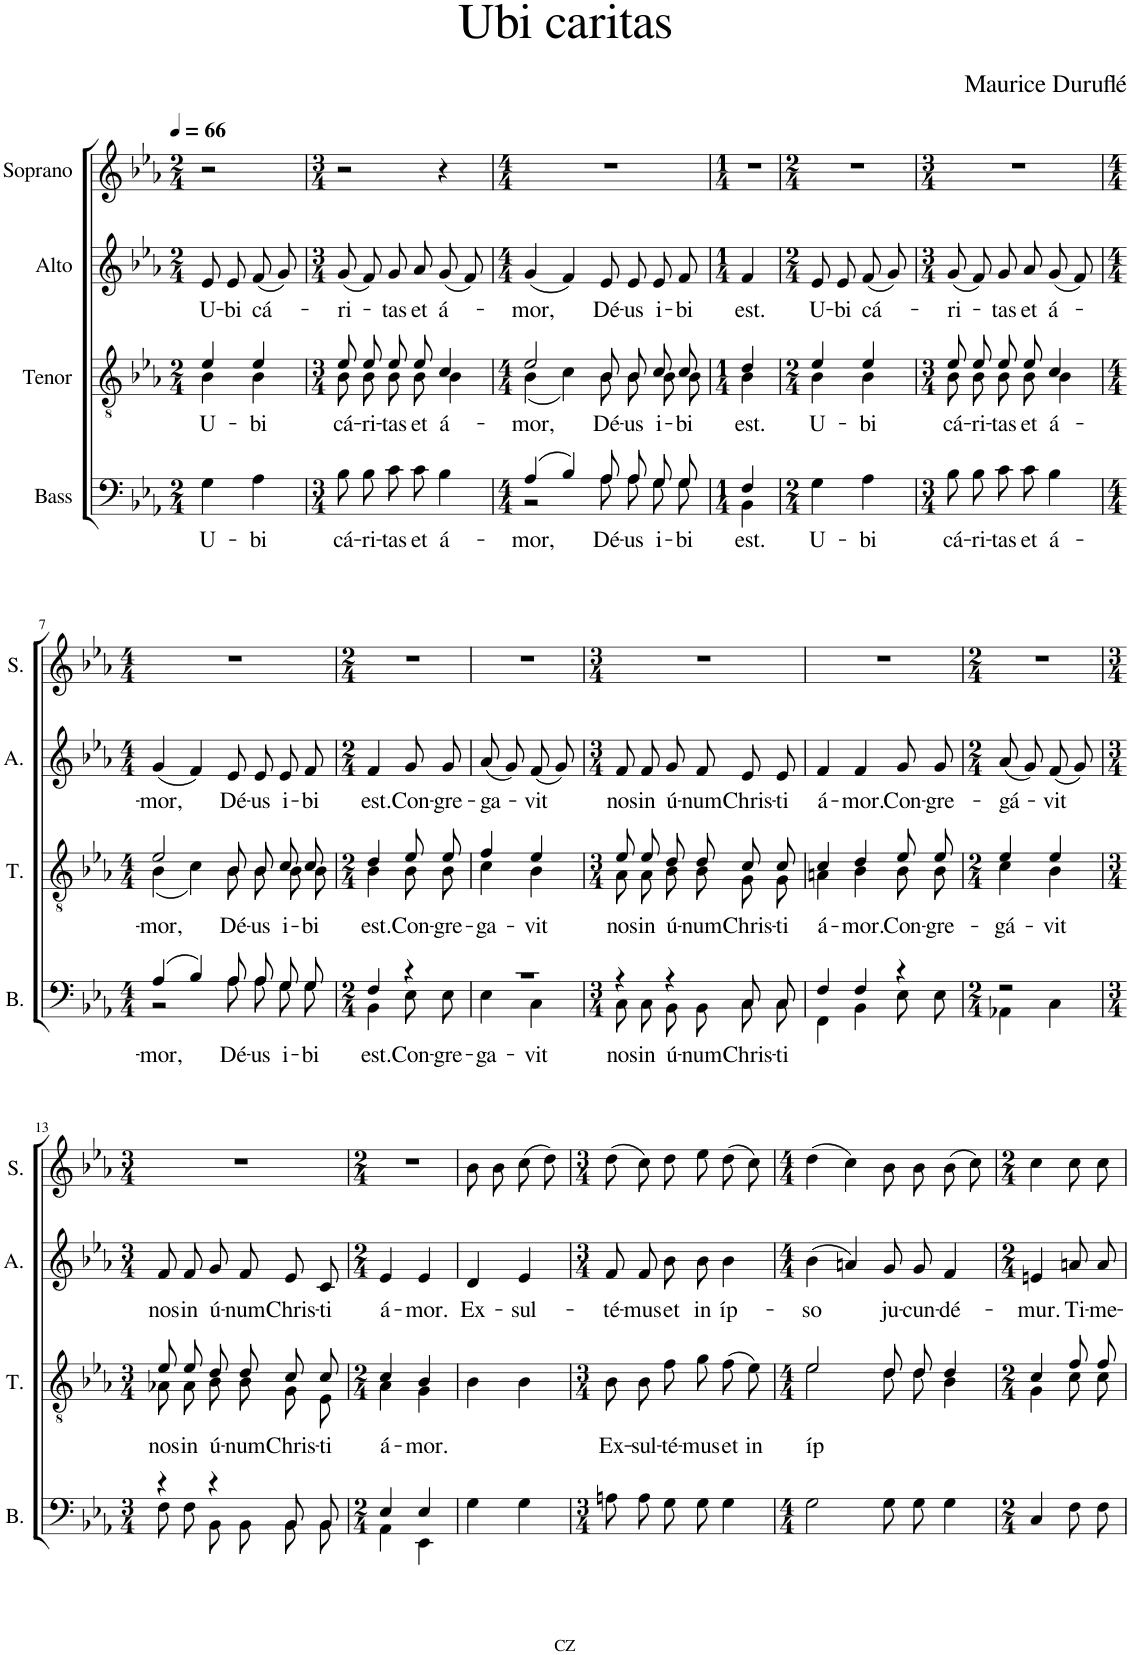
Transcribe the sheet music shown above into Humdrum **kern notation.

**kern	**text	**kern	**text	**kern	**text	**kern
*part4	*part4	*part3	*part3	*part2	*part2	*part1
*staff4	*staff4	*staff3	*staff3	*staff2	*staff2	*staff1
*I"Bass	*	*I"Tenor	*	*I"Alto	*	*I"Soprano
*I'B.	*	*I'T.	*	*I'A.	*	*I'S.
*clefF4	*	*clefGv2	*	*clefG2	*	*clefG2
*	*	*	*	*	*	*Trd1c2
*k[b-e-a-]	*	*k[b-e-a-]	*	*k[b-e-a-]	*	*k[b-e-a-]
*M2/4	*	*M2/4	*	*M2/4	*	*M2/4
*MM66	*	*MM66	*	*MM66	*	*MM66
=1	=1	=1	=1	=1	=1	=1
!	!LO:LY:b	!	!LO:LY:b	!	!LO:LY:b	!
*	*	*^	*	*	*	*
4G\	U-	4e-/	4B-\	U-	8e-/L	U-	2r
!	!	!	!	!	!	!LO:LY:b	!
.	.	.	.	.	8e-/J	-bi	.
!	!LO:LY:b	!	!	!LO:LY:b	!	!LO:LY:b	!
4A-\	-bi	4e-/	4B-\	-bi	(8f/L	cá-	.
.	.	.	.	.	8g/J)	.	.
=2	=2	=2	=2	=2	=2	=2	=2
*M3/4	*	*M3/4	*	*	*M3/4	*	*M3/4
!	!LO:LY:b	!	!	!LO:LY:b	!	!LO:LY:b	!
8B-\L	cá-	8e-/L	8B-\L	cá-	(8g/L	-ri-	2r
!	!LO:LY:b	!	!	!LO:LY:b	!	!	!
8B-\J	-ri-	8e-/J	8B-\J	-ri-	8f/J)	.	.
!	!LO:LY:b	!	!	!LO:LY:b	!	!LO:LY:b	!
8c\L	-tas	8e-/L	8B-\L	-tas	8g/L	-tas	.
!	!LO:LY:b	!	!	!LO:LY:b	!	!LO:LY:b	!
8c\J	et	8e-/J	8B-\J	et	8a-/J	et	.
!	!LO:LY:b	!	!	!LO:LY:b	!	!LO:LY:b	!
4B-\	á-	4c/	4B-\	á-	(8g/L	á-	4r
.	.	.	.	.	8f/J)	.	.
=3	=3	=3	=3	=3	=3	=3	=3
*M4/4	*	*M4/4	*	*	*M4/4	*	*M4/4
!	!LO:LY:b	!	!	!LO:LY:b	!	!LO:LY:b	!
*^	*	*	*	*	*	*	*
(4A-/	2r	-mor,	2e-/	(4B-\	-mor,	(4g/	-mor,	1r
4B-/)	.	.	.	4c\)	.	4f/)	.	.
!	!	!LO:LY:b	!	!	!LO:LY:b	!	!LO:LY:b	!
8A-/L	8A-\L	Dé-	8B-/L	8B-\L	Dé-	8e-/L	Dé-	.
!	!	!LO:LY:b	!	!	!LO:LY:b	!	!LO:LY:b	!
8A-/J	8A-\J	-us	8B-/J	8B-\J	-us	8e-/J	-us	.
!	!	!LO:LY:b	!	!	!LO:LY:b	!	!LO:LY:b	!
8G/L	8G\L	i-	8c/L	8B-\L	i-	8e-/L	i-	.
!	!	!LO:LY:b	!	!	!LO:LY:b	!	!LO:LY:b	!
8G/J	8G\J	-bi	8c/J	8B-\J	-bi	8f/J	-bi	.
=4	=4	=4	=4	=4	=4	=4	=4	=4
*M1/4	*	*	*M1/4	*	*	*M1/4	*	*M1/4
!	!	!LO:LY:b	!	!	!LO:LY:b	!	!LO:LY:b	!
4F/	4BB-\	est.	4d/	4B-\	est.	4f/	est.	4r
*v	*v	*	*	*	*	*	*	*
=5	=5	=5	=5	=5	=5	=5	=5
*M2/4	*	*M2/4	*	*	*M2/4	*	*M2/4
*^	*	*	*	*	*	*	*
!	!	!LO:LY:b	!	!	!LO:LY:b	!	!LO:LY:b	!
*v	*v	*	*	*	*	*	*	*
4G\	U-	4e-/	4B-\	U-	8e-/L	U-	2r
!	!	!	!	!	!	!LO:LY:b	!
.	.	.	.	.	8e-/J	-bi	.
!	!LO:LY:b	!	!	!LO:LY:b	!	!LO:LY:b	!
4A-\	-bi	4e-/	4B-\	-bi	(8f/L	cá-	.
.	.	.	.	.	8g/J)	.	.
=6	=6	=6	=6	=6	=6	=6	=6
*M3/4	*	*M3/4	*	*	*M3/4	*	*M3/4
!	!LO:LY:b	!	!	!LO:LY:b	!	!LO:LY:b	!
8B-\L	cá-	8e-/L	8B-\L	cá-	(8g/L	-ri-	2.r
!	!LO:LY:b	!	!	!LO:LY:b	!	!	!
8B-\J	-ri-	8e-/J	8B-\J	-ri-	8f/J)	.	.
!	!LO:LY:b	!	!	!LO:LY:b	!	!LO:LY:b	!
8c\L	-tas	8e-/L	8B-\L	-tas	8g/L	-tas	.
!	!LO:LY:b	!	!	!LO:LY:b	!	!LO:LY:b	!
8c\J	et	8e-/J	8B-\J	et	8a-/J	et	.
!	!LO:LY:b	!	!	!LO:LY:b	!	!LO:LY:b	!
4B-\	á-	4c/	4B-\	á-	(8g/L	á-	.
.	.	.	.	.	8f/J)	.	.
!!LO:LB:g=z
=7	=7	=7	=7	=7	=7	=7	=7
*M4/4	*	*M4/4	*	*	*M4/4	*	*M4/4
!	!LO:LY:b	!	!	!LO:LY:b	!	!LO:LY:b	!
*^	*	*	*	*	*	*	*
(4A-/	2r	-mor,	2e-/	(4B-\	-mor,	(4g/	-mor,	1r
4B-/)	.	.	.	4c\)	.	4f/)	.	.
!	!	!LO:LY:b	!	!	!LO:LY:b	!	!LO:LY:b	!
8A-/L	8A-\L	Dé-	8B-/L	8B-\L	Dé-	8e-/L	Dé-	.
!	!	!LO:LY:b	!	!	!LO:LY:b	!	!LO:LY:b	!
8A-/J	8A-\J	-us	8B-/J	8B-\J	-us	8e-/J	-us	.
!	!	!LO:LY:b	!	!	!LO:LY:b	!	!LO:LY:b	!
8G/L	8G\L	i-	8c/L	8B-\L	i-	8e-/L	i-	.
!	!	!LO:LY:b	!	!	!LO:LY:b	!	!LO:LY:b	!
8G/J	8G\J	-bi	8c/J	8B-\J	-bi	8f/J	-bi	.
=8	=8	=8	=8	=8	=8	=8	=8	=8
*M2/4	*	*	*M2/4	*	*	*M2/4	*	*M2/4
!	!	!LO:LY:b	!	!	!LO:LY:b	!	!LO:LY:b	!
4F/	4BB-\	est.	4d/	4B-\	est.	4f/	est.	2r
!	!	!LO:LY:b	!	!	!LO:LY:b	!	!LO:LY:b	!
4r	8E-\L	Con-	8e-/L	8B-\L	Con-	8g/L	Con-	.
!	!	!LO:LY:b	!	!	!LO:LY:b	!	!LO:LY:b	!
.	8E-\J	-gre-	8e-/J	8B-\J	-gre-	8g/J	-gre-	.
=9	=9	=9	=9	=9	=9	=9	=9	=9
!	!	!LO:LY:b	!	!	!LO:LY:b	!	!LO:LY:b	!
2r	4E-\	-ga-	4f/	4c\	-ga-	(8a-/L	-ga-	2r
.	.	.	.	.	.	8g/J)	.	.
!	!	!LO:LY:b	!	!	!LO:LY:b	!	!LO:LY:b	!
.	4C\	-vit	4e-/	4B-\	-vit	(8f/L	-vit	.
.	.	.	.	.	.	8g/J)	.	.
=10	=10	=10	=10	=10	=10	=10	=10	=10
*M3/4	*	*	*M3/4	*	*	*M3/4	*	*M3/4
!	!	!LO:LY:b	!	!	!LO:LY:b	!	!LO:LY:b	!
4r	8C\L	nos	8e-/L	8A-\L	nos	8f/L	nos	2.r
!	!	!LO:LY:b	!	!	!LO:LY:b	!	!LO:LY:b	!
.	8C\J	in	8e-/J	8A-\J	in	8f/J	in	.
!	!	!LO:LY:b	!	!	!LO:LY:b	!	!LO:LY:b	!
4r	8BB-\L	ú-	8d/L	8B-\L	ú-	8g/L	ú-	.
!	!	!LO:LY:b	!	!	!LO:LY:b	!	!LO:LY:b	!
.	8BB-\J	-num	8d/J	8B-\J	-num	8f/J	-num	.
!	!	!LO:LY:b	!	!	!LO:LY:b	!	!LO:LY:b	!
8C/L	8C\L	Chris-	8c/L	8G\L	Chris-	8e-/L	Chris-	.
!	!	!LO:LY:b	!	!	!LO:LY:b	!	!LO:LY:b	!
8C/J	8C\J	-ti	8c/J	8G\J	-ti	8e-/J	-ti	.
=11	=11	=11	=11	=11	=11	=11	=11	=11
!	!	!	!	!	!LO:LY:b	!	!LO:LY:b	!
4F/	4FF\	.	4c/	4An\	á-	4f/	á-	2.r
!	!	!	!	!	!LO:LY:b	!	!LO:LY:b	!
4F/	4BB-\	.	4d/	4B-\	-mor.	4f/	-mor.	.
!	!	!	!	!	!LO:LY:b	!	!LO:LY:b	!
4r	8E-\L	.	8e-/L	8B-\L	Con-	8g/L	Con-	.
!	!	!	!	!	!LO:LY:b	!	!LO:LY:b	!
.	8E-\J	.	8e-/J	8B-\J	-gre-	8g/J	-gre-	.
=12	=12	=12	=12	=12	=12	=12	=12	=12
*M2/4	*	*	*M2/4	*	*	*M2/4	*	*M2/4
!	!	!	!	!	!LO:LY:b	!	!LO:LY:b	!
2r	4AA-X\	.	4e-/	4c\	-gá-	(8a-/L	-gá-	2r
.	.	.	.	.	.	8g/J)	.	.
!	!	!	!	!	!LO:LY:b	!	!LO:LY:b	!
.	4C\	.	4e-/	4B-\	-vit	(8f/L	-vit	.
.	.	.	.	.	.	8g/J)	.	.
!!LO:LB:g=z
=13	=13	=13	=13	=13	=13	=13	=13	=13
*M3/4	*	*	*M3/4	*	*	*M3/4	*	*M3/4
!	!	!	!	!	!LO:LY:b	!	!LO:LY:b	!
4r	8F\L	.	8e-/L	8A-X\L	nos	8f/L	nos	2.r
!	!	!	!	!	!LO:LY:b	!	!LO:LY:b	!
.	8F\J	.	8e-/J	8A-\J	in	8f/J	in	.
!	!	!	!	!	!LO:LY:b	!	!LO:LY:b	!
4r	8BB-\L	.	8d/L	8B-\L	ú-	8g/L	ú-	.
!	!	!	!	!	!LO:LY:b	!	!LO:LY:b	!
.	8BB-\J	.	8d/J	8B-\J	-num	8f/J	-num	.
!	!	!	!	!	!LO:LY:b	!	!LO:LY:b	!
8BB-/L	8BB-\L	.	8c/L	8G\L	Chris-	8e-/L	Chris-	.
!	!	!	!	!	!LO:LY:b	!	!LO:LY:b	!
8BB-/J	8BB-\J	.	8c/J	8E-\J	-ti	8c/J	-ti	.
=14	=14	=14	=14	=14	=14	=14	=14	=14
*M2/4	*	*	*M2/4	*	*	*M2/4	*	*M2/4
!	!	!	!	!	!LO:LY:b	!	!LO:LY:b	!
4E-/	4AA-\	.	4c/	4A-\	á-	4e-/	á-	2r
!	!	!	!	!	!LO:LY:b	!	!LO:LY:b	!
4E-/	4EE-\	.	4B-/	4G\	-mor.	4e-/	-mor.	.
=15	=15	=15	=15	=15	=15	=15	=15	=15
!	!	!	!	!	!	!	!LO:LY:b	!
*v	*v	*	*	*	*	*	*	*
*	*	*v	*v	*	*	*	*
4G\	.	4B-\	.	4d/	Ex-	8b-\L
.	.	.	.	.	.	8b-\J
!	!	!	!	!	!LO:LY:b	!
4G\	.	4B-\	.	4e-/	-sul-	(8cc\L
.	.	.	.	.	.	8dd\J)
=16	=16	=16	=16	=16	=16	=16
*M3/4	*	*M3/4	*	*M3/4	*	*M3/4
!	!	!	!LO:LY:b	!	!LO:LY:b	!
8An\L	.	8B-\L	Ex-	8f/L	-té-	(8dd\L
!	!	!	!LO:LY:b	!	!LO:LY:b	!
8A\J	.	8B-\J	-sul-	8f/J	-mus	8cc\J)
!	!	!	!LO:LY:b	!	!LO:LY:b	!
8G\L	.	8f\L	-té-	8b-\L	et	8dd\L
!	!	!	!LO:LY:b	!	!LO:LY:b	!
8G\J	.	8g\J	-mus	8b-\J	in	8ee-\J
!	!	!	!LO:LY:b	!	!LO:LY:b	!
4G\	.	(8f\L	et	4b-\	íp-	(8dd\L
!	!	!	!LO:LY:b	!	!	!
.	.	8e-\J)	in	.	.	8cc\J)
=17	=17	=17	=17	=17	=17	=17
*M4/4	*	*M4/4	*	*M4/4	*	*M4/4
!	!	!	!LO:LY:b	!	!LO:LY:b	!
*	*	*^	*	*	*	*
2G\	.	2e-/	2e-\	íp-	(4b-\	-so	(4dd\
.	.	.	.	.	4an/)	.	4cc\)
!	!	!	!	!	!	!LO:LY:b	!
8G\L	.	8d/L	8d\L	.	8g/L	ju-	8b-\L
!	!	!	!	!	!	!LO:LY:b	!
8G\J	.	8d/J	8d\J	.	8g/J	-cun-	8b-\J
!	!	!	!	!	!	!LO:LY:b	!
4G\	.	4d/	4B-\	.	4f/	-dé-	(8b-\L
.	.	.	.	.	.	.	8cc\J)
=18	=18	=18	=18	=18	=18	=18	=18
*M2/4	*	*M2/4	*	*	*M2/4	*	*M2/4
!	!	!	!	!	!	!LO:LY:b	!
4C/	.	4c/	4G\	.	4en/	-mur.	4cc\
!	!	!	!	!	!	!LO:LY:b	!
8F\L	.	8f/L	8c\L	.	8an/L	Ti-	8cc\L
!	!	!	!	!	!	!LO:LY:b	!
8F\J	.	8f/J	8c\J	.	8a/J	-me-	8cc\J
*	*	*v	*v	*	*	*	*
=	=	=	=	=	=	=
*-	*-	*-	*-	*-	*-	*-
